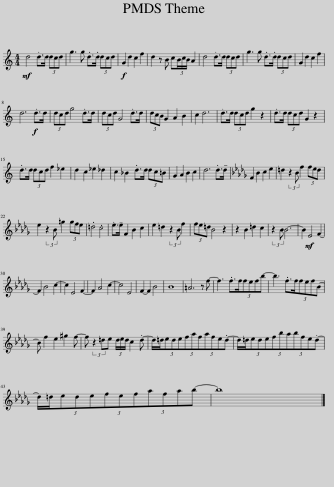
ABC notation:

X:1
L:1/8
M:4/4
I:linebreak $
K:C
V:1 treble
V:1
!mf! d4 .d>d (3dcd | g3 g .d>.d (3dcd |!f! G2 d2 c2 f2 | d2 z B c(3B/c/B/ A2 | d4 .d>d (3dcd | %5
 g3 g .d>.d (3dcd | G2 d2 c2 f2 |$ d6!f! .d>d | (3dcd g4 .d>d | (3dcd G4 .d>d | %10
 (3dcB G2 A2 B2 | c2 d6 | .d>d (3dcd g2 z2 | .d>d (3dcd G2 z2 |$ .d>d (3dcd f2 _e2 | %15
 d2 c2 _e2 _d2 | c2 _B2 .d>d (3dc=B | G2 A2 B2 c2 | d6 .d>!tenuto!d |[K:Db] F2 B2 c2 e2 | %20
 =d2 (3:2:2z2 B f2 (3fed |$ e2 (3:2:2z2 B =g2 (3gfe | .=d4 .c4 | .e>!tenuto!e F2 B2 c2 | e2 =d2 (3:2:2z2 B f2 | %25
 (3fe=d B4 z2 | z2 B2 =d2 c2 | (3:2:2z2 B B6- | B2!mf! E4 F2- |$ F2 B4 c2- | %30
 c2 E4 F2- | F2 A4 c2- | c4 E4 | F2- F2 B4 | B8 | %35
 =A6 z f- | f3 .f>f(3fefb- | b3 .f>f(3fefB- |$ B f2 e2 ^g2 f- | f (3:2:2z2 =de (3d/e/d/ c2 .d- | %40
 d/=d/(3ede(3faf(3afe.d- | d/=d/(3ede(3fba(3bfe.d- |$ d/=d/(3ede(3fef(3afab- | b8 |] %44
